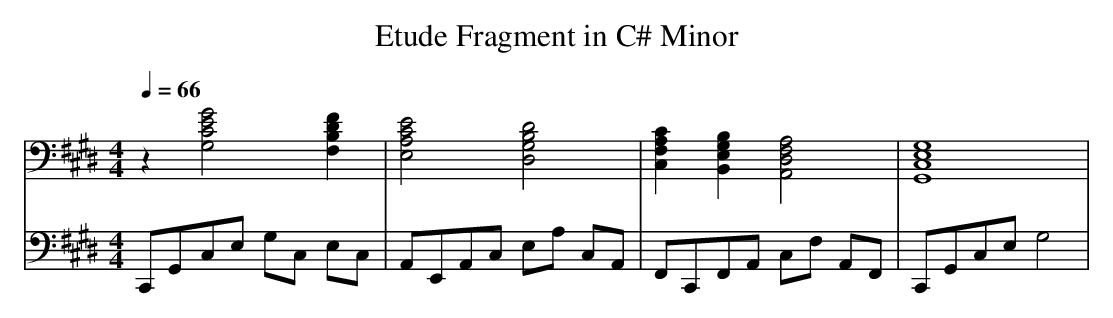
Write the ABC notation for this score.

X:1
T:Etude Fragment in C# Minor
M:4/4
L:1/8
Q:1/4=66
K:C#min
V:1 piano
V:2 piano bass
[V:1] z2 [G,CEG]4 [F,B,DF]2 | [V:2] C,,G,,C,E, G,C, E,C, |
[V:1] [E,A,CE]4 [D,G,B,D]4 | [V:2] A,,E,,A,,C, E,A, C,A,, |
[V:1] [C,F,A,C]2 [B,,E,G,B,]2 [A,,D,F,A,]4 | [V:2] F,,C,,F,,A,, C,F, A,,F,, |
[V:1] [G,,C,E,G,]8 | [V:2] C,,G,,C,E, G,4 |
